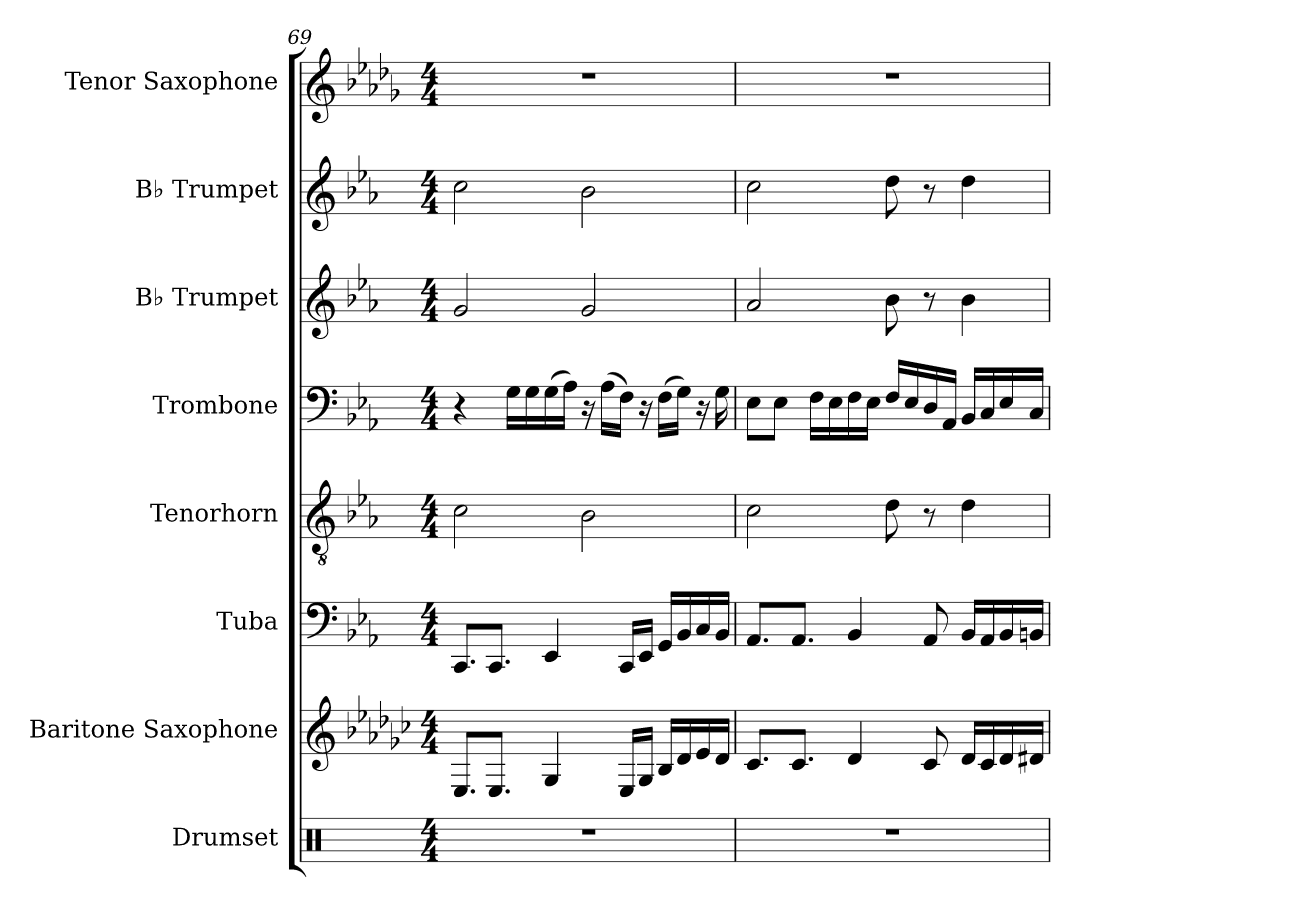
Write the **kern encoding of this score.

**kern	**kern	**kern	**kern	**kern	**kern	**kern	**kern
*part8	*part7	*part6	*part5	*part4	*part3	*part2	*part1
*staff8	*staff7	*staff6	*staff5	*staff4	*staff3	*staff2	*staff1
*I"Drumset	*I"Baritone Saxophone	*I"Tuba	*I"Tenorhorn	*I"Trombone	*I"B♭ Trumpet	*I"B♭ Trumpet	*I"Tenor Saxophone
*I'D. Set	*I'Bar. Sax.	*I'Tba.	*I'Tenh.	*I'Tbn.	*I'B♭ Tpt.	*I'B♭ Tpt.	*I'T. Sax.
*clefX	*clefG2	*clefF4	*clefGv2	*clefF4	*clefG2	*clefG2	*clefG2
*	*ITrd12c21	*	*ITrd1c2	*	*ITrd1c2	*ITrd1c2	*ITrd8c14
*k[]	*k[b-e-a-d-g-c-]	*k[b-e-a-]	*k[b-e-a-d-g-]	*k[b-e-a-]	*k[b-e-a-d-g-]	*k[b-e-a-d-g-]	*k[b-e-a-d-g-]
*M4/4	*M4/4	*M4/4	*M4/4	*M4/4	*M4/4	*M4/4	*M4/4
=69	=69	=69	=69	=69	=69	=69	=69
1r	8.EE-L	8.CCL	2B-	4r	2f	2b-	1r
.	8.EE-J	8.CCJ	.	.	.	.	.
.	.	.	.	16GLL	.	.	.
.	.	.	.	16G	.	.	.
.	4GG-	4EE-	.	(>16G	.	.	.
.	.	.	.	16A-JJ)	.	.	.
.	.	.	2A-	16r	2f	2a-	.
.	.	.	.	(>16A-LL	.	.	.
.	16EE-LL	16CCLL	.	16FJJ)	.	.	.
.	16GG-JJ	16EE-JJ	.	16r	.	.	.
.	16BB-LL	16GGLL	.	(>16FLL	.	.	.
.	16D-	16BB-	.	16GJJ)	.	.	.
.	16E-	16C	.	16r	.	.	.
.	16D-JJ	16BB-JJ	.	16G	.	.	.
=70	=70	=70	=70	=70	=70	=70	=70
1r	8.C-L	8.AA-L	2B-	8E-L	2g-	2b-	1r
.	.	.	.	8E-J	.	.	.
.	8.C-J	8.AA-J	.	.	.	.	.
.	.	.	.	16FLL	.	.	.
.	.	.	.	16E-	.	.	.
.	4D-	4BB-	.	16F	.	.	.
.	.	.	.	16E-JJ	.	.	.
.	.	.	8c	16FLL	8a-	8cc	.
.	.	.	.	16E-	.	.	.
.	8C-	8AA-	8r	16D	8r	8r	.
.	.	.	.	16AA-JJ	.	.	.
.	16D-LL	16BB-LL	4c	16BB-LL	4a-	4cc	.
.	16C-	16AA-	.	16C	.	.	.
.	16D-	16BB-	.	16E-	.	.	.
.	16D#XJJ	16BBnJJ	.	16CJJ	.	.	.
=	=	=	=	=	=	=	=
*-	*-	*-	*-	*-	*-	*-	*-
